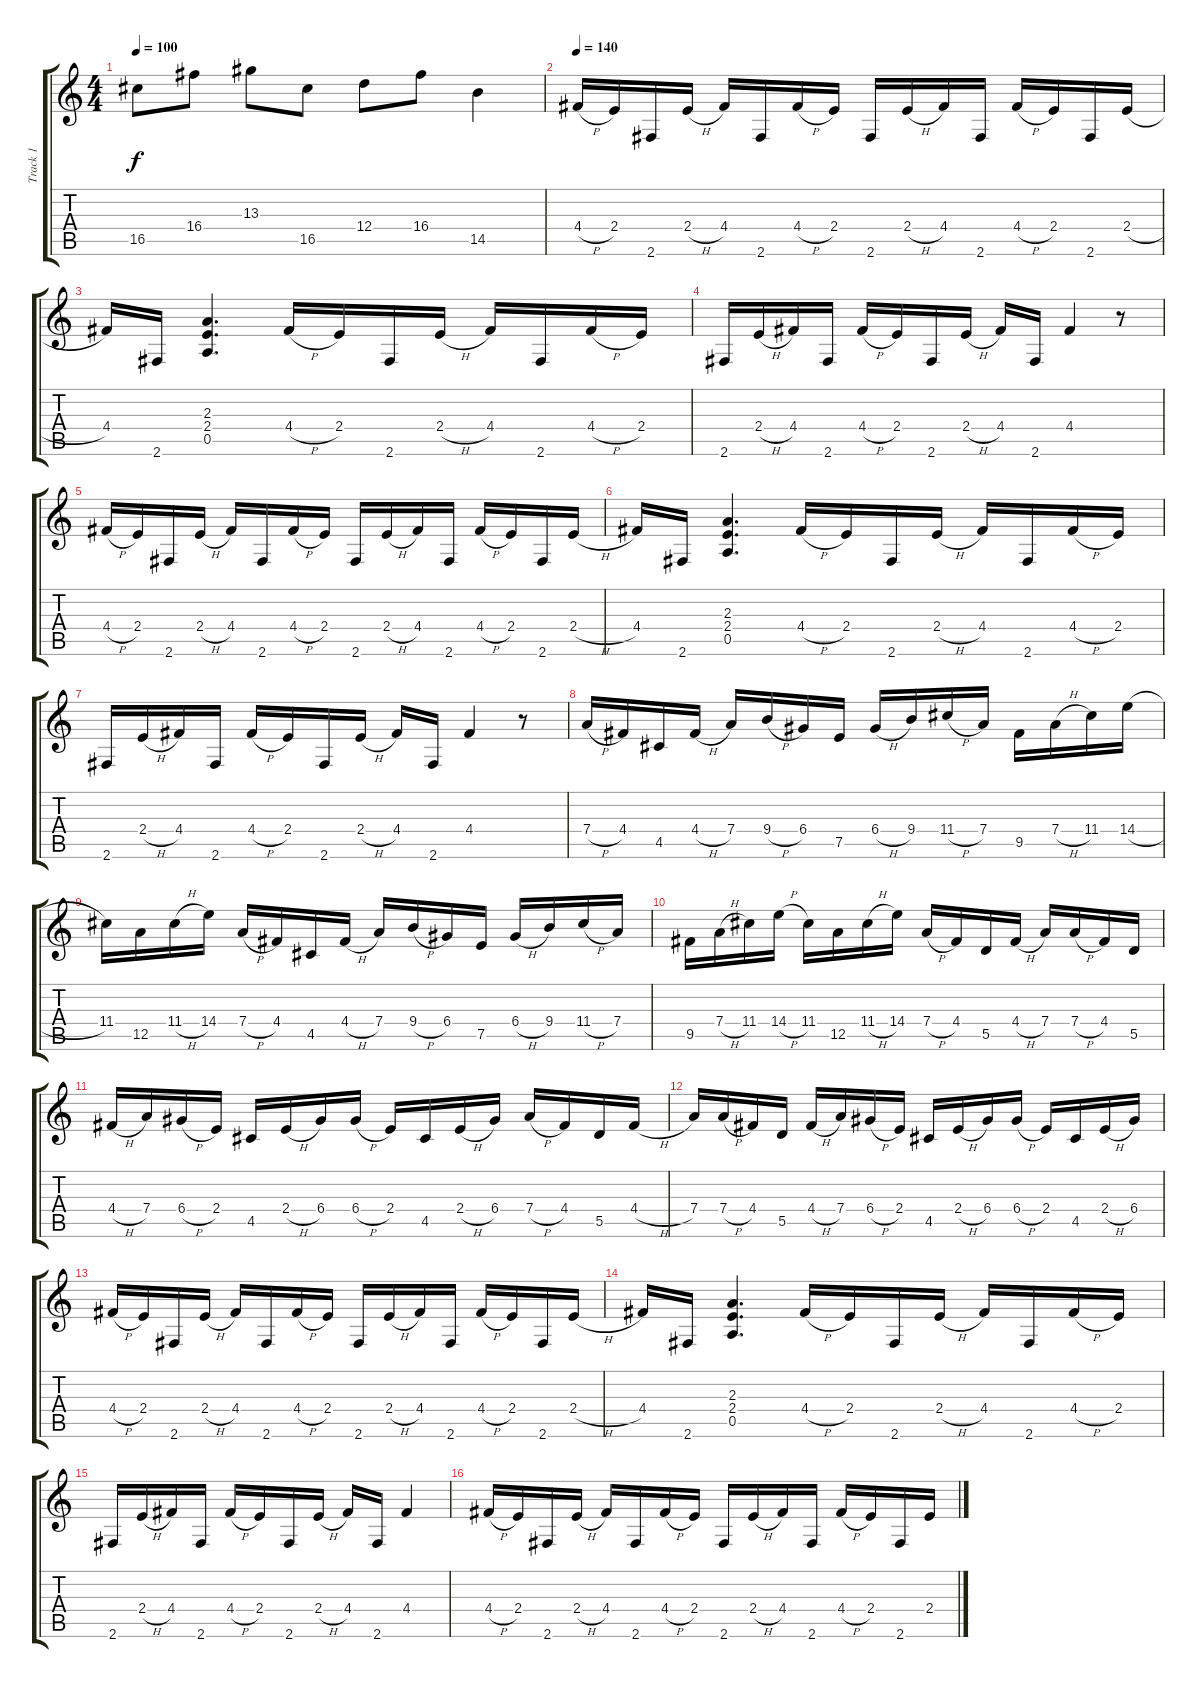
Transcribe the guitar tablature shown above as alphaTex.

\track ("Track 1" "Track 1") {instrument electricguitarclean}
\staff {score tabs}
\tuning (E4 B3 G3 D3 A2 E2) {hide}
\ts (4 4)
\tempo 100
\clef g2
\ks c
16.5.8{dy f} 16.4.8 13.3.8 16.5.8 12.4.8 16.4.8 14.5.4 |
\tempo 140
4.4{h}.16 2.4.16 2.6.16 2.4{h}.16 4.4.16 2.6.16 4.4{h}.16 2.4.16 2.6.16 2.4{h}.16 4.4.16 2.6.16 4.4{h}.16 2.4.16 2.6.16 2.4{h}.16 |
4.4.16 2.6.16 (2.3 2.4 0.5).4{d} 4.4{h}.16 2.4.16 2.6.16 2.4{h}.16 4.4.16 2.6.16 4.4{h}.16 2.4.16 |
2.6.16 2.4{h}.16 4.4.16 2.6.16 4.4{h}.16 2.4.16 2.6.16 2.4{h}.16 4.4.16 2.6.16 4.4.4 r.8 |
4.4{h}.16 2.4.16 2.6.16 2.4{h}.16 4.4.16 2.6.16 4.4{h}.16 2.4.16 2.6.16 2.4{h}.16 4.4.16 2.6.16 4.4{h}.16 2.4.16 2.6.16 2.4{h}.16 |
4.4.16 2.6.16 (2.3 2.4 0.5).4{d} 4.4{h}.16 2.4.16 2.6.16 2.4{h}.16 4.4.16 2.6.16 4.4{h}.16 2.4.16 |
2.6.16 2.4{h}.16 4.4.16 2.6.16 4.4{h}.16 2.4.16 2.6.16 2.4{h}.16 4.4.16 2.6.16 4.4.4 r.8 |
7.4{h}.16 4.4.16 4.5.16 4.4{h}.16 7.4.16 9.4{h}.16 6.4.16 7.5.16 6.4{h}.16 9.4.16 11.4{h}.16 7.4.16 9.5.16 7.4{h}.16 11.4.16 14.4{h}.16 |
11.4.16 12.5.16 11.4{h}.16 14.4.16 7.4{h}.16 4.4.16 4.5.16 4.4{h}.16 7.4.16 9.4{h}.16 6.4.16 7.5.16 6.4{h}.16 9.4.16 11.4{h}.16 7.4.16 |
9.5.16 7.4{h}.16 11.4.16 14.4{h}.16 11.4.16 12.5.16 11.4{h}.16 14.4.16 7.4{h}.16 4.4.16 5.5.16 4.4{h}.16 7.4.16 7.4{h}.16 4.4.16 5.5.16 |
4.4{h}.16 7.4.16 6.4{h}.16 2.4.16 4.5.16 2.4{h}.16 6.4.16 6.4{h}.16 2.4.16 4.5.16 2.4{h}.16 6.4.16 7.4{h}.16 4.4.16 5.5.16 4.4{h}.16 |
7.4.16 7.4{h}.16 4.4.16 5.5.16 4.4{h}.16 7.4.16 6.4{h}.16 2.4.16 4.5.16 2.4{h}.16 6.4.16 6.4{h}.16 2.4.16 4.5.16 2.4{h}.16 6.4.16 |
4.4{h}.16 2.4.16 2.6.16 2.4{h}.16 4.4.16 2.6.16 4.4{h}.16 2.4.16 2.6.16 2.4{h}.16 4.4.16 2.6.16 4.4{h}.16 2.4.16 2.6.16 2.4{h}.16 |
4.4.16 2.6.16 (2.3 2.4 0.5).4{d} 4.4{h}.16 2.4.16 2.6.16 2.4{h}.16 4.4.16 2.6.16 4.4{h}.16 2.4.16 |
2.6.16 2.4{h}.16 4.4.16 2.6.16 4.4{h}.16 2.4.16 2.6.16 2.4{h}.16 4.4.16 2.6.16 4.4.4 |
4.4{h}.16 2.4.16 2.6.16 2.4{h}.16 4.4.16 2.6.16 4.4{h}.16 2.4.16 2.6.16 2.4{h}.16 4.4.16 2.6.16 4.4{h}.16 2.4.16 2.6.16 2.4{h}.16
